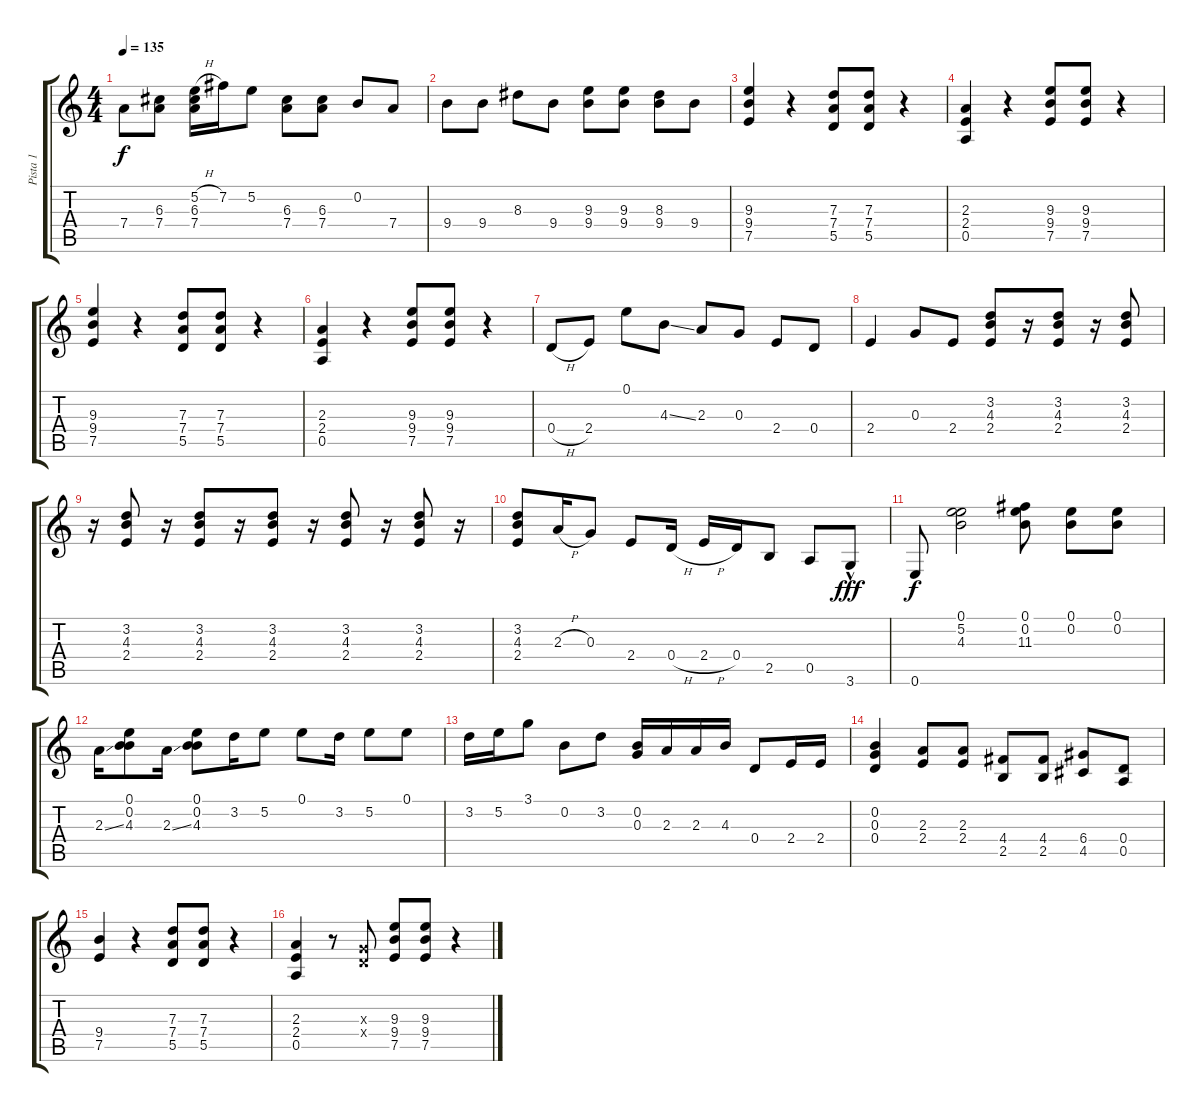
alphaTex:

\track ("Pista 1" "Pista 1") {instrument electricguitarclean}
\staff {score tabs}
\tuning (E4 B3 G3 D3 A2 E2) {hide}
\ts (4 4)
\tempo 135
\clef g2
\ks c
7.4.8{dy f} (6.3 7.4).8 (5.2{h} 6.3 7.4).16 7.2.16 5.2.8 (6.3 7.4).8 (6.3 7.4).8 0.2.8 7.4.8 |
9.4.8 9.4.8 8.3.8 9.4.8 (9.3 9.4).8 (9.3 9.4).8 (8.3 9.4).8 9.4.8 |
(9.3 9.4 7.5).4 r.4 (7.3 7.4 5.5).8 (7.3 7.4 5.5).8 r.4 |
(2.3 2.4 0.5).4 r.4 (9.3 9.4 7.5).8 (9.3 9.4 7.5).8 r.4 |
(9.3 9.4 7.5).4 r.4 (7.3 7.4 5.5).8 (7.3 7.4 5.5).8 r.4 |
(2.3 2.4 0.5).4 r.4 (9.3 9.4 7.5).8 (9.3 9.4 7.5).8 r.4 |
0.4{h}.8{instrument electricguitarclean} 2.4.8 0.1.8 4.3{ss}.8 2.3.8 0.3.8 2.4.8 0.4.8 |
2.4.4 0.3.8 2.4.8 (3.2 4.3 2.4).8 r.16 (3.2 4.3 2.4).8 r.16 (3.2 4.3 2.4).8 |
r.16 (3.2 4.3 2.4).8 r.16 (3.2 4.3 2.4).8 r.16 (3.2 4.3 2.4).8 r.16 (3.2 4.3 2.4).8 r.16 (3.2 4.3 2.4).8 r.16 |
(3.2 4.3 2.4).8 2.3{h}.16 0.3.8 2.4.8 0.4{h}.16 2.4{h}.16 0.4.16 2.5.8 0.5.8 3.6{hac}.8{dy fff} |
0.6.8{dy f} (0.1 5.2 4.3).2 (0.1 0.2 11.3).8 (0.1 0.2).8 (0.1 0.2).8 |
2.3{ss}.16 (0.1 0.2 4.3).8 2.3{ss}.16 (0.1 0.2 4.3).8 3.2.16 5.2.8 0.1.8 3.2.16 5.2.8 0.1.8 |
3.2.16 5.2.16 3.1.8 0.2.8 3.2.8 (0.2 0.3).16 2.3.16 2.3.16 4.3.16 0.4.8 2.4.16 2.4.16 |
(0.2 0.3 0.4).4 (2.3 2.4).8 (2.3 2.4).8 (4.4 2.5).8 (4.4 2.5).8 (6.4 4.5).8 (0.4 0.5).8 |
(9.4 7.5).4{instrument electricguitarclean} r.4 (7.3 7.4 5.5).8 (7.3 7.4 5.5).8 r.4 |
(2.3 2.4 0.5).4 r.8 (0.3{x} 0.4{x}).8 (9.3 9.4 7.5).8 (9.3 9.4 7.5).8 r.4
